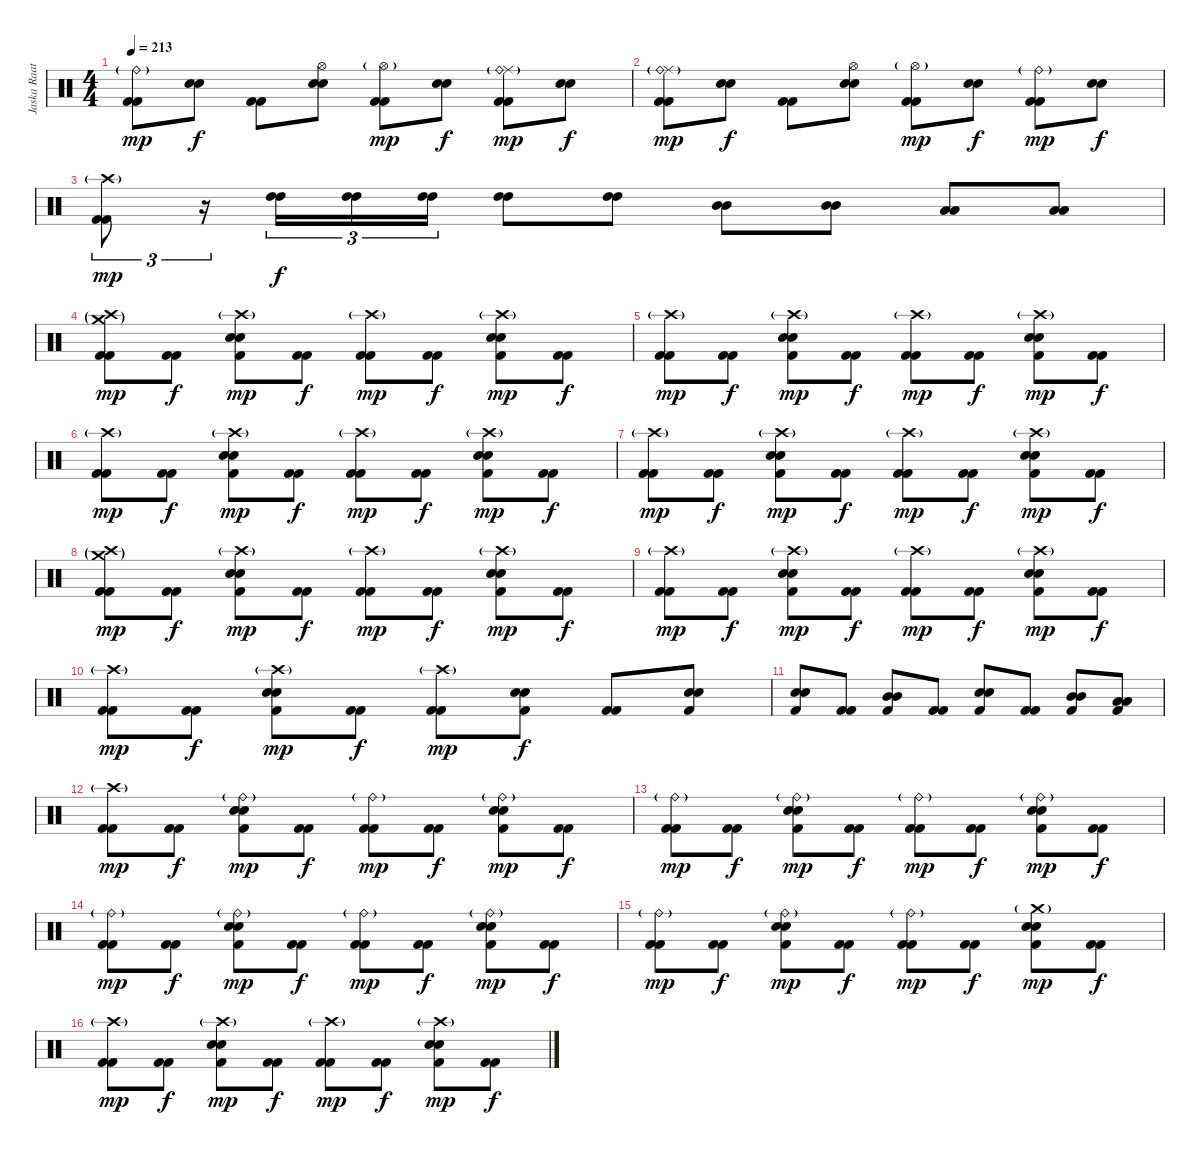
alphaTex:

\track ("Jaska Raatikainen" "Jaska Raat") {instrument percussion}
\staff {score}
\articulation defaults
\ts (4 4)
\tempo 213
\clef neutral
\ks c
("Ride (bell)"{g} "Kick (hit) 2" "Kick (hit) 2").8{dy mp} ("Electric Snare (hit)" "Electric Snare (hit)").8{dy f} ("Kick (hit) 2" "Kick (hit) 2").8 ("Hi-Hat (open)" "Electric Snare (hit)" "Electric Snare (hit)").8 ("Hi-Hat (open)"{g} "Kick (hit) 2" "Kick (hit) 2").8{dy mp} ("Electric Snare (hit)" "Electric Snare (hit)").8{dy f} ("Ride (middle)" "Ride (bell)"{g} "Kick (hit) 2" "Kick (hit) 2").8{dy mp} ("Electric Snare (hit)" "Electric Snare (hit)").8{dy f} |
("Ride (middle)" "Ride (bell)"{g} "Kick (hit) 2" "Kick (hit) 2").8{dy mp} ("Electric Snare (hit)" "Electric Snare (hit)").8{dy f} ("Kick (hit) 2" "Kick (hit) 2").8 ("Hi-Hat (open)" "Electric Snare (hit)" "Electric Snare (hit)").8 ("Hi-Hat (open)"{g} "Kick (hit) 2" "Kick (hit) 2").8{dy mp} ("Electric Snare (hit)" "Electric Snare (hit)").8{dy f} ("Ride (bell)"{g} "Kick (hit) 2" "Kick (hit) 2").8{dy mp} ("Electric Snare (hit)" "Electric Snare (hit)").8{dy f} |
("Crash high (hit)"{g} "Kick (hit) 2" "Kick (hit) 2").8{tu (3 2) dy mp} r.16{tu (3 2)} ("High Tom (hit)" "High Tom (hit)").16{tu (3 2) dy f} ("High Tom (hit)" "High Tom (hit)").16{tu (3 2)} ("High Tom (hit)" "High Tom (hit)").16{tu (3 2)} ("High Tom (hit)" "High Tom (hit)").8 ("High Tom (hit)" "High Tom (hit)").8 ("Mid Tom (hit)" "Mid Tom (hit)").8 ("Mid Tom (hit)" "Mid Tom (hit)").8 ("Low Tom (hit)" "Low Tom (hit)").8 ("Low Tom (hit)" "Low Tom (hit)").8 |
("Crash high (hit)"{g} "Crash medium (hit)"{g} "Kick (hit) 2" "Kick (hit) 2").8{dy mp} ("Kick (hit) 2" "Kick (hit) 2").8{dy f} ("Crash high (hit)"{g} "Electric Snare (hit)" "Electric Snare (hit)" "Kick (hit) 2").8{dy mp} ("Kick (hit) 2" "Kick (hit) 2").8{dy f} ("Crash high (hit)"{g} "Kick (hit) 2" "Kick (hit) 2").8{dy mp} ("Kick (hit) 2" "Kick (hit) 2").8{dy f} ("Crash high (hit)"{g} "Electric Snare (hit)" "Electric Snare (hit)" "Kick (hit) 2").8{dy mp} ("Kick (hit) 2" "Kick (hit) 2").8{dy f} |
("Crash high (hit)"{g} "Kick (hit) 2" "Kick (hit) 2").8{dy mp} ("Kick (hit) 2" "Kick (hit) 2").8{dy f} ("Crash high (hit)"{g} "Electric Snare (hit)" "Electric Snare (hit)" "Kick (hit) 2").8{dy mp} ("Kick (hit) 2" "Kick (hit) 2").8{dy f} ("Crash high (hit)"{g} "Kick (hit) 2" "Kick (hit) 2").8{dy mp} ("Kick (hit) 2" "Kick (hit) 2").8{dy f} ("Crash high (hit)"{g} "Electric Snare (hit)" "Electric Snare (hit)" "Kick (hit) 2").8{dy mp} ("Kick (hit) 2" "Kick (hit) 2").8{dy f} |
("Crash high (hit)"{g} "Kick (hit) 2" "Kick (hit) 2").8{dy mp} ("Kick (hit) 2" "Kick (hit) 2").8{dy f} ("Crash high (hit)"{g} "Electric Snare (hit)" "Electric Snare (hit)" "Kick (hit) 2").8{dy mp} ("Kick (hit) 2" "Kick (hit) 2").8{dy f} ("Crash high (hit)"{g} "Kick (hit) 2" "Kick (hit) 2").8{dy mp} ("Kick (hit) 2" "Kick (hit) 2").8{dy f} ("Crash high (hit)"{g} "Electric Snare (hit)" "Electric Snare (hit)" "Kick (hit) 2").8{dy mp} ("Kick (hit) 2" "Kick (hit) 2").8{dy f} |
("Crash high (hit)"{g} "Kick (hit) 2" "Kick (hit) 2").8{dy mp} ("Kick (hit) 2" "Kick (hit) 2").8{dy f} ("Crash high (hit)"{g} "Electric Snare (hit)" "Electric Snare (hit)" "Kick (hit) 2").8{dy mp} ("Kick (hit) 2" "Kick (hit) 2").8{dy f} ("Crash high (hit)"{g} "Kick (hit) 2" "Kick (hit) 2").8{dy mp} ("Kick (hit) 2" "Kick (hit) 2").8{dy f} ("Crash high (hit)"{g} "Electric Snare (hit)" "Electric Snare (hit)" "Kick (hit) 2").8{dy mp} ("Kick (hit) 2" "Kick (hit) 2").8{dy f} |
("Crash high (hit)"{g} "Crash medium (hit)"{g} "Kick (hit) 2" "Kick (hit) 2").8{dy mp} ("Kick (hit) 2" "Kick (hit) 2").8{dy f} ("Crash high (hit)"{g} "Electric Snare (hit)" "Electric Snare (hit)" "Kick (hit) 2").8{dy mp} ("Kick (hit) 2" "Kick (hit) 2").8{dy f} ("Crash high (hit)"{g} "Kick (hit) 2" "Kick (hit) 2").8{dy mp} ("Kick (hit) 2" "Kick (hit) 2").8{dy f} ("Crash high (hit)"{g} "Electric Snare (hit)" "Electric Snare (hit)" "Kick (hit) 2").8{dy mp} ("Kick (hit) 2" "Kick (hit) 2").8{dy f} |
("Crash high (hit)"{g} "Kick (hit) 2" "Kick (hit) 2").8{dy mp} ("Kick (hit) 2" "Kick (hit) 2").8{dy f} ("Crash high (hit)"{g} "Electric Snare (hit)" "Electric Snare (hit)" "Kick (hit) 2").8{dy mp} ("Kick (hit) 2" "Kick (hit) 2").8{dy f} ("Crash high (hit)"{g} "Kick (hit) 2" "Kick (hit) 2").8{dy mp} ("Kick (hit) 2" "Kick (hit) 2").8{dy f} ("Crash high (hit)"{g} "Electric Snare (hit)" "Electric Snare (hit)" "Kick (hit) 2").8{dy mp} ("Kick (hit) 2" "Kick (hit) 2").8{dy f} |
("Crash high (hit)"{g} "Kick (hit) 2" "Kick (hit) 2").8{dy mp} ("Kick (hit) 2" "Kick (hit) 2").8{dy f} ("Crash high (hit)"{g} "Electric Snare (hit)" "Electric Snare (hit)" "Kick (hit) 2").8{dy mp} ("Kick (hit) 2" "Kick (hit) 2").8{dy f} ("Crash high (hit)"{g} "Kick (hit) 2" "Kick (hit) 2").8{dy mp} ("Electric Snare (hit)" "Electric Snare (hit)" "Kick (hit) 2").8{dy f} ("Kick (hit) 2" "Kick (hit) 2").8 ("Electric Snare (hit)" "Electric Snare (hit)" "Kick (hit) 2").8 |
("Electric Snare (hit)" "Electric Snare (hit)" "Kick (hit) 2").8 ("Kick (hit) 2" "Kick (hit) 2").8 ("Mid Tom (hit)" "Mid Tom (hit)" "Kick (hit) 2").8 ("Kick (hit) 2" "Kick (hit) 2").8 ("Electric Snare (hit)" "Electric Snare (hit)" "Kick (hit) 2").8 ("Kick (hit) 2" "Kick (hit) 2").8 ("Mid Tom (hit)" "Mid Tom (hit)" "Kick (hit) 2").8 ("Low Tom (hit)" "Low Tom (hit)" "Kick (hit) 2").8 |
("Crash high (hit)"{g} "Kick (hit) 2" "Kick (hit) 2").8{dy mp} ("Kick (hit) 2" "Kick (hit) 2").8{dy f} ("Ride (bell)"{g} "Electric Snare (hit)" "Electric Snare (hit)" "Kick (hit) 2").8{dy mp} ("Kick (hit) 2" "Kick (hit) 2").8{dy f} ("Ride (bell)"{g} "Kick (hit) 2" "Kick (hit) 2").8{dy mp} ("Kick (hit) 2" "Kick (hit) 2").8{dy f} ("Ride (bell)"{g} "Electric Snare (hit)" "Electric Snare (hit)" "Kick (hit) 2").8{dy mp} ("Kick (hit) 2" "Kick (hit) 2").8{dy f} |
("Ride (bell)"{g} "Kick (hit) 2" "Kick (hit) 2").8{dy mp} ("Kick (hit) 2" "Kick (hit) 2").8{dy f} ("Ride (bell)"{g} "Electric Snare (hit)" "Electric Snare (hit)" "Kick (hit) 2").8{dy mp} ("Kick (hit) 2" "Kick (hit) 2").8{dy f} ("Ride (bell)"{g} "Kick (hit) 2" "Kick (hit) 2").8{dy mp} ("Kick (hit) 2" "Kick (hit) 2").8{dy f} ("Ride (bell)"{g} "Electric Snare (hit)" "Electric Snare (hit)" "Kick (hit) 2").8{dy mp} ("Kick (hit) 2" "Kick (hit) 2").8{dy f} |
("Ride (bell)"{g} "Kick (hit) 2" "Kick (hit) 2").8{dy mp} ("Kick (hit) 2" "Kick (hit) 2").8{dy f} ("Ride (bell)"{g} "Electric Snare (hit)" "Electric Snare (hit)" "Kick (hit) 2").8{dy mp} ("Kick (hit) 2" "Kick (hit) 2").8{dy f} ("Ride (bell)"{g} "Kick (hit) 2" "Kick (hit) 2").8{dy mp} ("Kick (hit) 2" "Kick (hit) 2").8{dy f} ("Ride (bell)"{g} "Electric Snare (hit)" "Electric Snare (hit)" "Kick (hit) 2").8{dy mp} ("Kick (hit) 2" "Kick (hit) 2").8{dy f} |
("Ride (bell)"{g} "Kick (hit) 2" "Kick (hit) 2").8{dy mp} ("Kick (hit) 2" "Kick (hit) 2").8{dy f} ("Ride (bell)"{g} "Electric Snare (hit)" "Electric Snare (hit)" "Kick (hit) 2").8{dy mp} ("Kick (hit) 2" "Kick (hit) 2").8{dy f} ("Ride (bell)"{g} "Kick (hit) 2" "Kick (hit) 2").8{dy mp} ("Kick (hit) 2" "Kick (hit) 2").8{dy f} ("Crash medium (hit)"{g} "Electric Snare (hit)" "Electric Snare (hit)" "Kick (hit) 2").8{dy mp} ("Kick (hit) 2" "Kick (hit) 2").8{dy f} |
("Crash high (hit)"{g} "Kick (hit) 2" "Kick (hit) 2").8{dy mp} ("Kick (hit) 2" "Kick (hit) 2").8{dy f} ("Crash high (hit)"{g} "Electric Snare (hit)" "Electric Snare (hit)" "Kick (hit) 2").8{dy mp} ("Kick (hit) 2" "Kick (hit) 2").8{dy f} ("Crash high (hit)"{g} "Kick (hit) 2" "Kick (hit) 2").8{dy mp} ("Kick (hit) 2" "Kick (hit) 2").8{dy f} ("Crash high (hit)"{g} "Electric Snare (hit)" "Electric Snare (hit)" "Kick (hit) 2").8{dy mp} ("Kick (hit) 2" "Kick (hit) 2").8{dy f}
